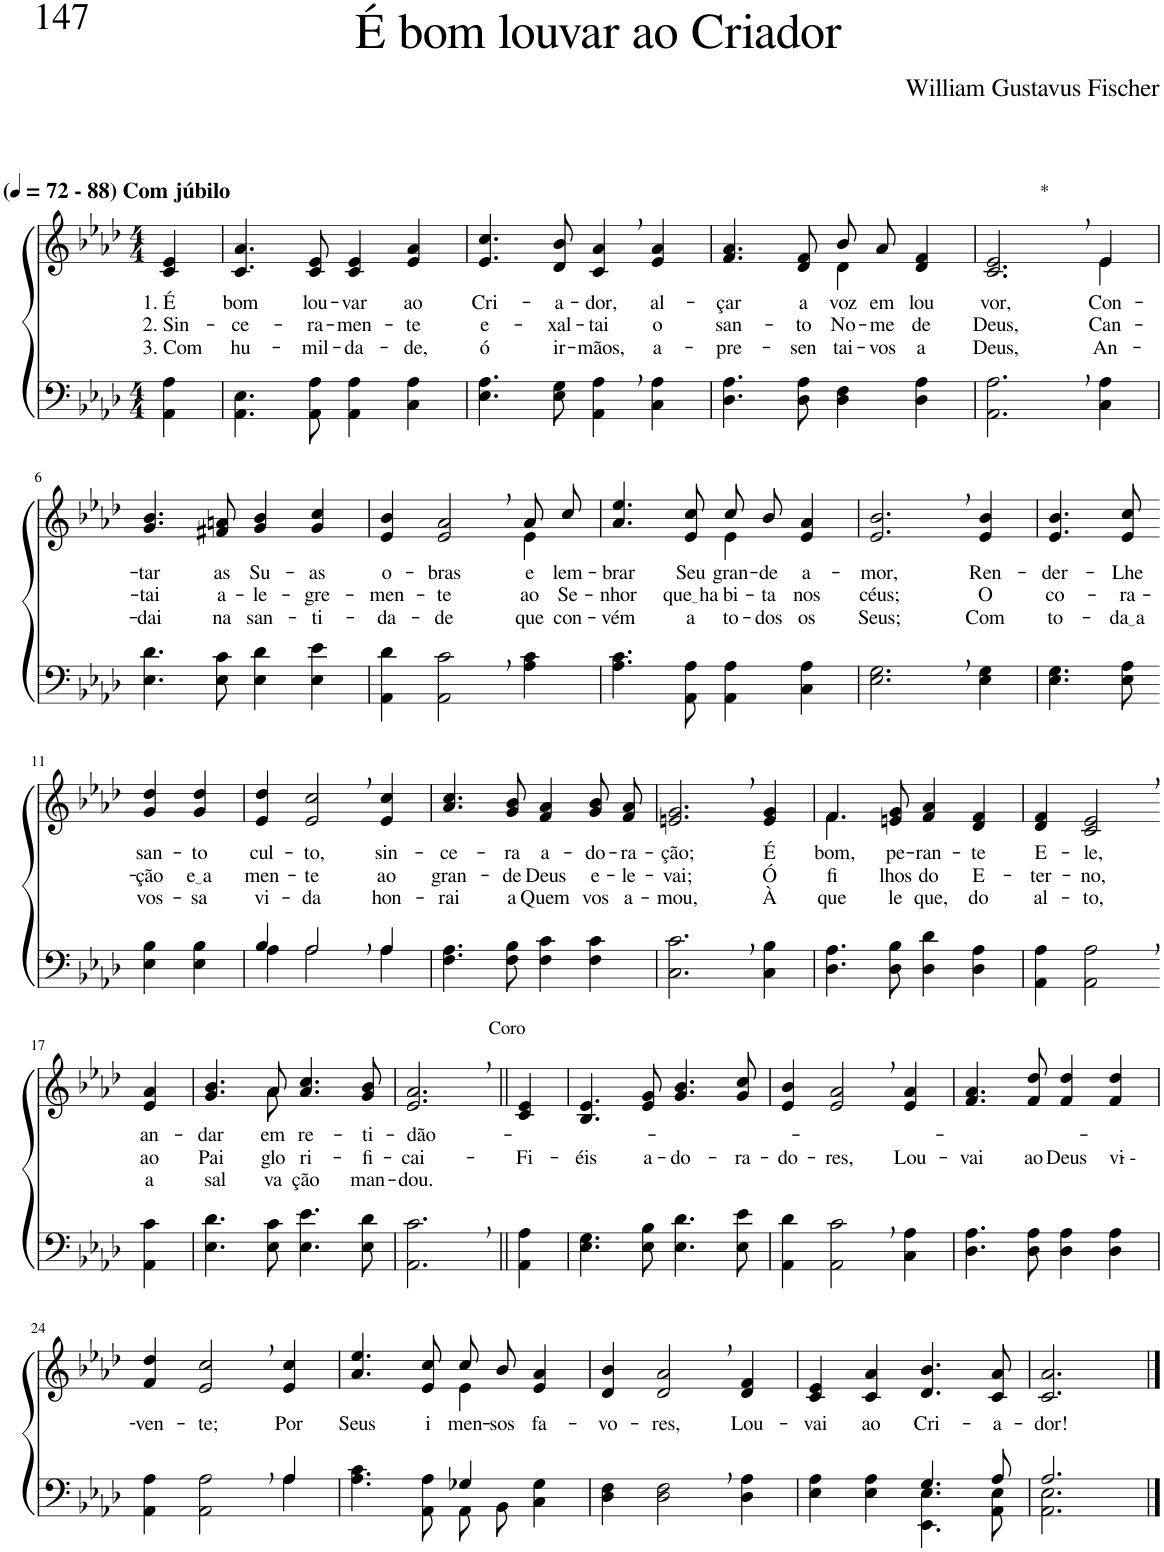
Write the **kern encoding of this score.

**kern	**kern	**text	**text	**text
*part2	*part1	*part1	*part1	*part1
*staff2	*staff1	*staff1	*staff1	*staff1
*I"Parte III e IV	*I"Parte I e II	*	*	*
*clefF4	*clefG2	*	*	*
*k[b-e-a-d-]	*k[b-e-a-d-]	*	*	*
*M4/4	*M4/4	*	*	*
*MM72	*MM72	*	*	*
=1	=1	=1	=1	=1
!	!LO:TX:a:B:t=(	!	!	!
!	!LO:TX:a:B:t=- 88) Com júbilo	!	!	!
!	!	!LO:LY:b	!LO:LY:b	!LO:LY:b
4AA-\ 4A-\	4c/ 4e-/	1. É	2. Sin-	3. Com
=2	=2	=2	=2	=2
!	!	!LO:LY:b	!LO:LY:b	!LO:LY:b
4.AA-\ 4.E-\	4.c/ 4.a-/	bom	-ce-	hu-
!	!	!LO:LY:b	!LO:LY:b	!LO:LY:b
8AA-\ 8A-\	8c/ 8e-/	lou-	-ra-	-mil-
!	!	!LO:LY:b	!LO:LY:b	!LO:LY:b
4AA-\ 4A-\	4c/ 4e-/	-var	-men-	-da-
!	!	!LO:LY:b	!LO:LY:b	!LO:LY:b
4C\ 4A-\	4e-/ 4a-/	ao	-te	-de,
=3	=3	=3	=3	=3
!	!	!LO:LY:b	!LO:LY:b	!LO:LY:b
4.E-\ 4.A-\	4.e-/ 4.cc/	Cri-	e-	ó
!	!	!LO:LY:b	!LO:LY:b	!LO:LY:b
8E-\ 8G\	8d-/ 8b-/	-a-	-xal-	ir-
!	!	!LO:LY:b	!LO:LY:b	!LO:LY:b
4AA-\, 4A-\,	4c/, 4a-/,	-dor,	-tai	-mãos,
!	!	!LO:LY:b	!LO:LY:b	!LO:LY:b
4C\ 4A-\	4e-/ 4a-/	al-	o	a-
=4	=4	=4	=4	=4
!	!	!LO:LY:b	!LO:LY:b	!LO:LY:b
*	*^	*	*	*
4.D-\ 4.A-\	4.f/ 4.a-/	2ryy	-çar	san-	-pre-
!	!	!	!LO:LY:b	!LO:LY:b	!LO:LY:b
8D-\ 8A-\	8d-/ 8f/	.	a	-to	-sen-
!	!	!	!LO:LY:b	!LO:LY:b	!LO:LY:b
4D-\ 4F\	8b-/L	4d-\	voz	No-	-tai-
!	!	!	!LO:LY:b	!LO:LY:b	!LO:LY:b
.	8a-/J	.	em	-me	-vos
!	!	!	!LO:LY:b	!LO:LY:b	!LO:LY:b
4D-\ 4A-\	4d-/ 4f/	4ryy	lou-	de	a
=5	=5	=5	=5	=5	=5
!	!LO:TX:a:t=*	!	!	!	!
!	!	!	!LO:LY:b	!LO:LY:b	!LO:LY:b
2.AA-\, 2.A-\,	2.ryy	2.c/ 2.e-/	-vor,	Deus,	Deus,
!	!	!	!LO:LY:b	!LO:LY:b	!LO:LY:b
4C\ 4A-\	4e-\	4e-/	Con-	Can-	An-
!!LO:LB:g=z
=6	=6	=6	=6	=6	=6
!	!	!	!LO:LY:b	!LO:LY:b	!LO:LY:b
*	*v	*v	*	*	*
4.E-\ 4.d-\	4.g/ 4.b-/	-tar	-tai	-dai
!	!	!LO:LY:b	!LO:LY:b	!LO:LY:b
8E-\ 8c\	8f#X/ 8an/	as	a-	na
!	!	!LO:LY:b	!LO:LY:b	!LO:LY:b
4E-\ 4d-\	4g/ 4b-/	Su-	-le-	san-
!	!	!LO:LY:b	!LO:LY:b	!LO:LY:b
4E-\ 4e-\	4g/ 4cc/	-as	-gre-	-ti-
=7	=7	=7	=7	=7
!	!	!LO:LY:b	!LO:LY:b	!LO:LY:b
*	*^	*	*	*
4AA-\ 4d-\	4e-/ 4b-/	2.ryy	o-	-men-	-da-
!	!	!	!LO:LY:b	!LO:LY:b	!LO:LY:b
2AA-\, 2c\,	2e-/, 2a-/,	.	-bras	-te	-de
!	!	!	!LO:LY:b	!LO:LY:b	!LO:LY:b
4A-\ 4c\	8a-/L	4e-\	e	ao	que
!	!	!	!LO:LY:b	!LO:LY:b	!LO:LY:b
.	8cc/J	.	lem-	Se-	con-
=8	=8	=8	=8	=8	=8
!	!	!	!LO:LY:b	!LO:LY:b	!LO:LY:b
4.A-\ 4.c\	4.a-/ 4.ee-/	2ryy	-brar	-nhor	-vém
!	!	!	!LO:LY:b	!LO:LY:b	!LO:LY:b
8AA-\ 8A-\	8e-/ 8cc/	.	Seu	que ha	a
!	!	!	!LO:LY:b	!LO:LY:b	!LO:LY:b
4AA-\ 4A-\	8cc/L	4e-\	gran-	bi-	to-
!	!	!	!LO:LY:b	!LO:LY:b	!LO:LY:b
.	8b-/J	.	-de	-ta	-dos
!	!	!	!LO:LY:b	!LO:LY:b	!LO:LY:b
4C\ 4A-\	4e-/ 4a-/	4ryy	a-	nos	os
=9	=9	=9	=9	=9	=9
!	!	!	!LO:LY:b	!LO:LY:b	!LO:LY:b
*	*v	*v	*	*	*
2.E-\, 2.G\,	2.e-/, 2.b-/,	-mor,	céus;	Seus;
!	!	!LO:LY:b	!LO:LY:b	!LO:LY:b
4E-\ 4G\	4e-/ 4b-/	Ren-	O	Com
=10	=10	=10	=10	=10
!	!	!LO:LY:b	!LO:LY:b	!LO:LY:b
4.E-\ 4.G\	4.e-/ 4.b-/	-der-	co-	to-
!	!	!LO:LY:b	!LO:LY:b	!LO:LY:b
8E-\ 8A-\	8e-/ 8cc/	-Lhe	-ra-	da a
!!LO:LB:g=z
=11-	=11-	=11-	=11-	=11-
!	!	!LO:LY:b	!LO:LY:b	!LO:LY:b
4E-\ 4B-\	4g/ 4dd-/	san-	-ção	vos-
!	!	!LO:LY:b	!LO:LY:b	!LO:LY:b
4E-\ 4B-\	4g/ 4dd-/	-to	e a	-sa
=12	=12	=12	=12	=12
*^	*	*	*	*
!	!	!	!LO:LY:b	!LO:LY:b	!LO:LY:b
4B-/	4A-\	4e-/ 4dd-/	cul-	men-	vi-
!	!	!	!LO:LY:b	!LO:LY:b	!LO:LY:b
2A-,/	2A-\	2e-/, 2cc/,	-to,	-te	-da
!	!	!	!LO:LY:b	!LO:LY:b	!LO:LY:b
4A-/	4A-\	4e-/ 4cc/	sin-	ao	hon-
=13	=13	=13	=13	=13	=13
!	!	!	!LO:LY:b	!LO:LY:b	!LO:LY:b
*v	*v	*	*	*	*
4.F\ 4.A-\	4.a-/ 4.cc/	-ce-	gran-	-rai
!	!	!LO:LY:b	!LO:LY:b	!LO:LY:b
8F\ 8B-\	8g/ 8b-/	-ra	-de	a
!	!	!LO:LY:b	!LO:LY:b	!LO:LY:b
4F\ 4c\	4f/ 4a-/	a-	Deus	Quem
!	!	!LO:LY:b	!LO:LY:b	!LO:LY:b
4F\ 4c\	8g/ 8b-/L	-do-	e-	vos
!	!	!LO:LY:b	!LO:LY:b	!LO:LY:b
.	8f/ 8a-/J	-ra-	-le-	a-
=14	=14	=14	=14	=14
!	!	!LO:LY:b	!LO:LY:b	!LO:LY:b
2.C\, 2.c\,	2.en/, 2.g/,	-ção;	-vai;	-mou,
!	!	!LO:LY:b	!LO:LY:b	!LO:LY:b
4C\ 4B-\	4e/ 4g/	É	Ó	À-
=15	=15	=15	=15	=15
*	*^	*	*	*
!	!	!	!LO:LY:b	!LO:LY:b	!LO:LY:b
4.D-\ 4.A-\	4.f/	4.f\	bom,	fi-	-que-
!	!	!	!LO:LY:b	!LO:LY:b	!LO:LY:b
8D-\ 8B-\	8en/ 8g/	2ryy	pe-	-lhos	-le
!	!	!	!LO:LY:b	!LO:LY:b	!LO:LY:b
4D-\ 4d-\	4f/ 4a-/	.	-ran-	do	que,
!	!	!	!LO:LY:b	!LO:LY:b	!LO:LY:b
4D-\ 4A-\	4d-/ 4f/	.	-te	E-	do
.	.	8ryy	.	.	.
=16	=16	=16	=16	=16	=16
!	!	!	!LO:LY:b	!LO:LY:b	!LO:LY:b
*	*v	*v	*	*	*
4AA-\ 4A-\	4d-/ 4f/	E-	-ter-	al-
!	!	!LO:LY:b	!LO:LY:b	!LO:LY:b
2AA-\, 2A-\,	2c/, 2e-/,	-le,	-no,	-to,
!!LO:LB:g=z
=17-	=17-	=17-	=17-	=17-
!	!	!LO:LY:b	!LO:LY:b	!LO:LY:b
4AA-\ 4c\	4e-/ 4a-/	an-	ao	a
=18	=18	=18	=18	=18
!	!	!LO:LY:b	!LO:LY:b	!LO:LY:b
*	*^	*	*	*
4.E-\ 4.d-\	4.g/ 4.b-/	4.ryy	-dar	Pai	sal-
!	!	!	!LO:LY:b	!LO:LY:b	!LO:LY:b
8E-\ 8c\	8a-/	8a-\	em	glo-	-va-
!	!	!	!LO:LY:b	!LO:LY:b	!LO:LY:b
4.E-\ 4.e-\	4.a-/ 4.cc/	2ryy	re-	-ri-	-ção
!	!	!	!LO:LY:b	!LO:LY:b	!LO:LY:b
8E-\ 8d-\	8g/ 8b-/	.	-ti-	-fi-	man-
*	*v	*v	*	*	*
=19	=19	=19	=19	=19
!	!LO:TX:a:t=Coro	!	!	!
!	!	!LO:LY:b	!LO:LY:b	!LO:LY:b
2.AA-\, 2.c\,	2.e-/, 2.a-/,	-dão-	-cai-	-dou.
=20||	=20||	=20||	=20||	=20||
!	!	!	!LO:LY:b	!
4AA-\ 4A-\	4c/ 4e-/	.	-Fi-	.
=21	=21	=21	=21	=21
!	!	!	!LO:LY:b	!
4.E-\ 4.G\	4.B-/ 4.e-/	.	-éis	.
!	!	!	!LO:LY:b	!
8E-\ 8B-\	8e-/ 8g/	.	a-	.
!	!	!	!LO:LY:b	!
4.E-\ 4.d-\	4.g/ 4.b-/	.	-do-	.
!	!	!	!LO:LY:b	!
8E-\ 8e-\	8g/ 8cc/	.	-ra-	.
=22	=22	=22	=22	=22
!	!	!	!LO:LY:b	!
4AA-\ 4d-\	4e-/ 4b-/	.	-do-	.
!	!	!	!LO:LY:b	!
2AA-\, 2c\,	2e-/, 2a-/,	.	-res,	.
!	!	!	!LO:LY:b	!
4C\ 4A-\	4e-/ 4a-/	.	Lou-	.
=23	=23	=23	=23	=23
!	!	!	!LO:LY:b	!
4.D-\ 4.A-\	4.f/ 4.a-/	.	-vai	.
!	!	!	!LO:LY:b	!
8D-\ 8A-\	8f/ 8dd-/	.	ao	.
!	!	!	!LO:LY:b	!
4D-\ 4A-\	4f/ 4dd-/	.	Deus	.
!	!	!	!LO:LY:b	!
4D-\ 4A-\	4f/ 4dd-/	.	vi --	.
!!LO:LB:g=z
=24	=24	=24	=24	=24
*^	*	*	*	*
!	!	!	!LO:LY:b	!	!
2.ryy	4AA-\ 4A-\	4f/ 4dd-/	-ven-	.	.
!	!	!	!LO:LY:b	!	!
.	2AA-\ 2A-\	2e-/, 2cc/,	-te;	.	.
!	!	!	!LO:LY:b	!	!
4A-/	4A-\	4e-/ 4cc/	Por	.	.
=25	=25	=25	=25	=25	=25
!	!	!	!LO:LY:b	!	!
*	*	*^	*	*	*
2ryy	4.A-\ 4.c\	4.a-/ 4.ee-/	2ryy	Seus	.	.
!	!	!	!	!LO:LY:b	!	!
.	8AA-\ 8A-\	8e-/ 8cc/	.	i-	.	.
!	!	!	!	!LO:LY:b	!	!
4G-X/	8AA-\L	8cc/L	4e-\	-men-	.	.
!	!	!	!	!LO:LY:b	!	!
.	8BB-\J	8b-/J	.	-sos	.	.
!	!	!	!	!LO:LY:b	!	!
4ryy	4C\ 4G-\	4e-/ 4a-/	4ryy	fa-	.	.
=26	=26	=26	=26	=26	=26	=26
!	!	!	!	!LO:LY:b	!	!
*v	*v	*	*	*	*	*
*	*v	*v	*	*	*
4D-\ 4F\	4d-/ 4b-/	-vo-	.	.
!	!	!LO:LY:b	!	!
2D-\, 2F\,	2d-/, 2a-/,	-res,	.	.
!	!	!LO:LY:b	!	!
4D-\ 4A-\	4d-/ 4f/	Lou-	.	.
=27	=27	=27	=27	=27
*^	*	*	*	*
!	!	!	!LO:LY:b	!	!
2ryy	4E-\ 4A-\	4c/ 4e-/	-vai	.	.
!	!	!	!LO:LY:b	!	!
.	4E-\ 4A-\	4c/ 4a-/	ao	.	.
!	!	!	!LO:LY:b	!	!
4.G/	4.EE-\ 4.E-\	4.d-/ 4.b-/	Cri-	.	.
!	!	!	!LO:LY:b	!	!
8A-/	8AA-\ 8E-\	8c/ 8a-/	-a-	.	.
=28	=28	=28	=28	=28	=28
!	!	!	!LO:LY:b	!	!
2.A-/	2.AA-\ 2.E-\	2.c/ 2.a-/	-dor!	.	.
*v	*v	*	*	*	*
==	==	==	==	==
*-	*-	*-	*-	*-
